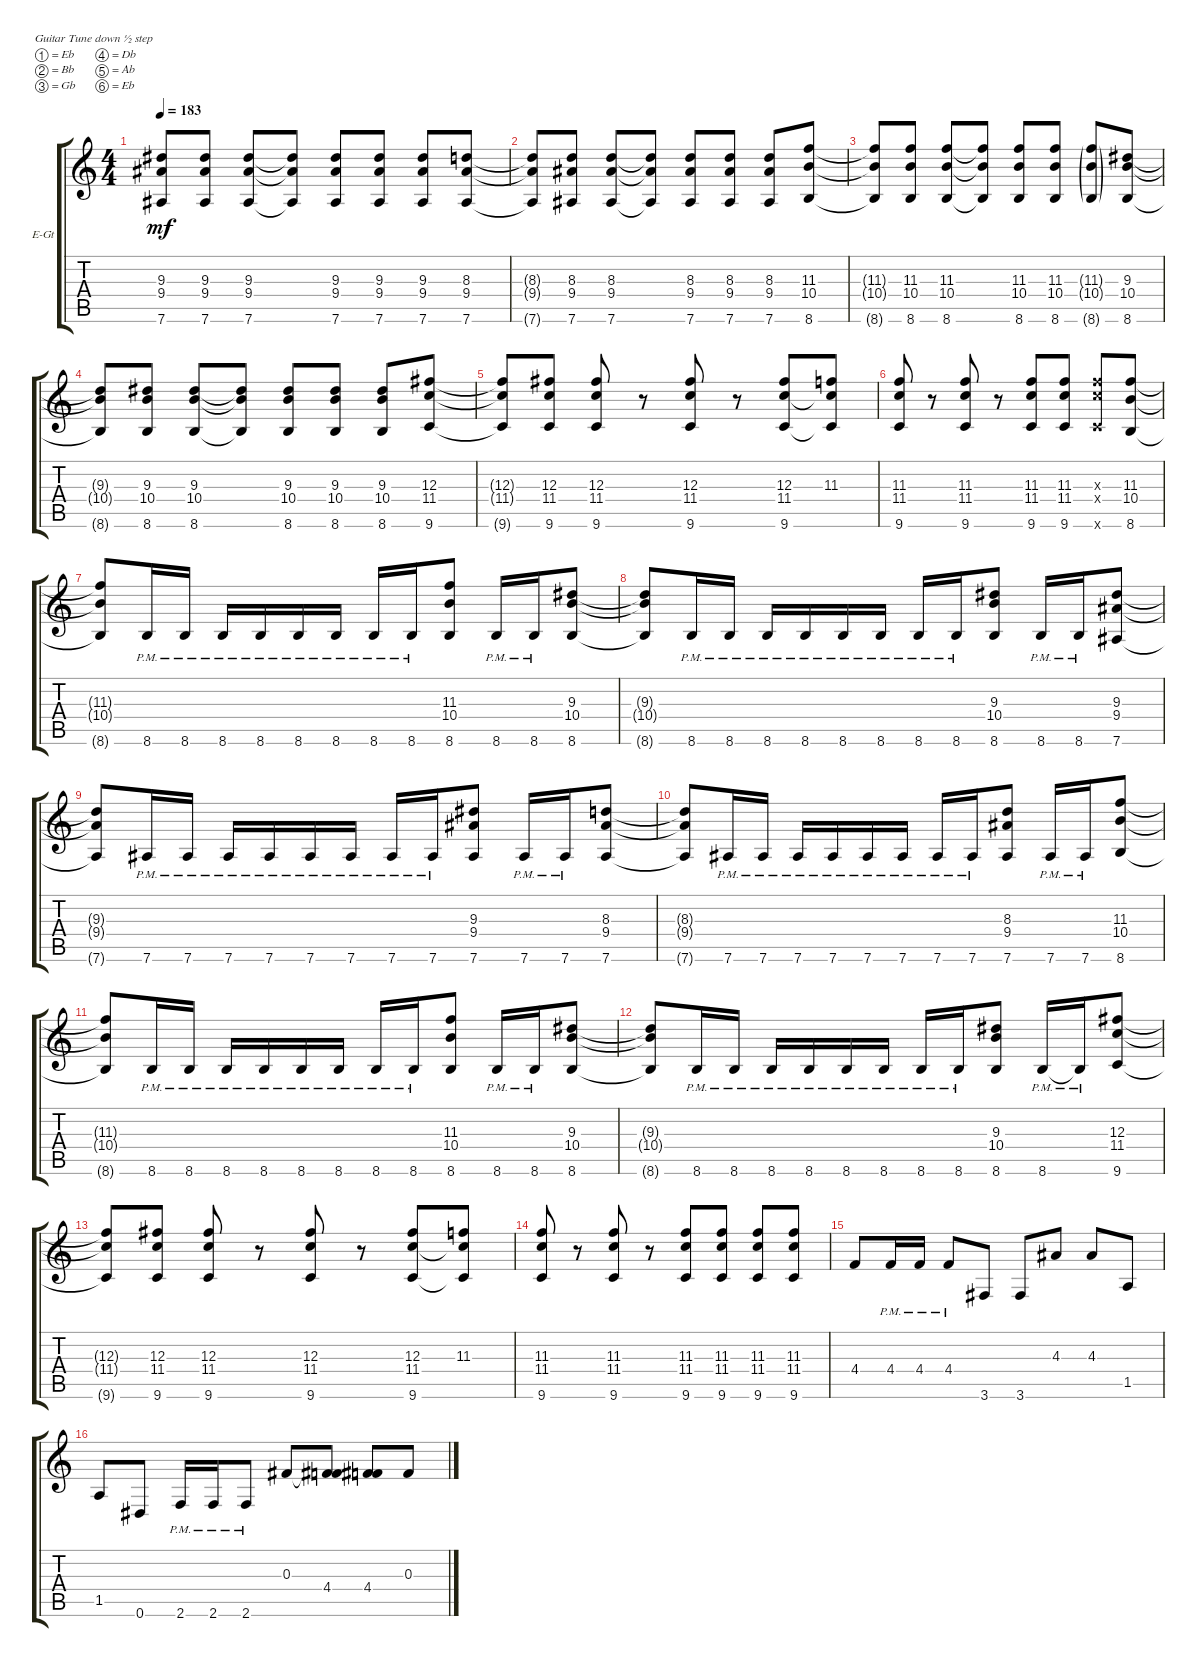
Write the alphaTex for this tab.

\bracketExtendMode groupsimilarinstruments
\firstSystemTrackNameOrientation horizontal
\otherSystemsTrackNameOrientation horizontal
\track ("left" "E-Gt") {instrument distortionguitar}
\staff {score tabs}
\tuning (Eb4 Bb3 Gb3 Db3 Ab2 Eb2)
\ts (4 4)
\tempo 183
\clef g2
\ks c
(7.6{t} 9.4{t} 9.3{t}).8{dy mf} (7.6 9.4 9.3).8 (7.6 9.4 9.3).8 (7.6{t} 9.4{t} 9.3{t}).8 (7.6 9.4 9.3).8 (7.6 9.4 9.3).8 (7.6 9.4 9.3).8 (7.6 9.4 8.3).8 |
(7.6{t} 9.4{t} 8.3{t}).8 (7.6 9.4 8.3).8 (7.6 9.4 8.3).8 (7.6{t} 9.4{t} 8.3{t}).8 (7.6 9.4 8.3).8 (7.6 9.4 8.3).8 (7.6 9.4 8.3).8 (8.6 10.4 11.3).8 |
(8.6{t} 10.4{t} 11.3{t}).8 (8.6 10.4 11.3).8 (8.6 10.4 11.3).8 (8.6{t} 10.4{t} 11.3{t}).8 (8.6 10.4 11.3).8 (8.6 10.4 11.3).8 (8.6{g} 10.4{g} 11.3{g}).8 (8.6 10.4 9.3).8 |
(8.6{t} 10.4{t} 9.3{t}).8 (8.6 10.4 9.3).8 (8.6 10.4 9.3).8 (8.6{t} 10.4{t} 9.3{t}).8 (8.6 10.4 9.3).8 (8.6 10.4 9.3).8 (8.6 10.4 9.3).8 (9.6 11.4 12.3).8 |
(9.6{t} 11.4{t} 12.3{t}).8 (9.6 11.4 12.3).8 (9.6 11.4 12.3).8 r.8 (9.6 11.4 12.3).8 r.8 (9.6 11.4 12.3).8 (9.6{t} 11.4{t} 11.3).8 |
(9.6 11.4 11.3).8 r.8 (9.6 11.4 11.3).8 r.8 (9.6 11.4 11.3).8 (9.6 11.4 11.3).8 (9.6{x} 11.4{x} 11.3{x}).8 (8.6 10.4 11.3).8 |
(8.6{t} 10.4{t} 11.3{t}).8 8.6{pm}.16 8.6{pm}.16 8.6{pm}.16 8.6{pm}.16 8.6{pm}.16 8.6{pm}.16 8.6{pm}.16 8.6{pm}.16 (8.6 10.4 11.3).8 8.6{pm}.16 8.6{pm}.16 (8.6 10.4 9.3).8 |
(8.6{t} 10.4{t} 9.3{t}).8 8.6{pm}.16 8.6{pm}.16 8.6{pm}.16 8.6{pm}.16 8.6{pm}.16 8.6{pm}.16 8.6{pm}.16 8.6{pm}.16 (8.6 10.4 9.3).8 8.6{pm}.16 8.6{pm}.16 (7.6 9.4 9.3).8 |
(9.3{t} 9.4{t} 7.6{t}).8 7.6{pm}.16 7.6{pm}.16 7.6{pm}.16 7.6{pm}.16 7.6{pm}.16 7.6{pm}.16 7.6{pm}.16 7.6{pm}.16 (7.6 9.4 9.3).8 7.6{pm}.16 7.6{pm}.16 (7.6 9.4 8.3).8 |
(7.6{t} 9.4{t} 8.3{t}).8 7.6{pm}.16 7.6{pm}.16 7.6{pm}.16 7.6{pm}.16 7.6{pm}.16 7.6{pm}.16 7.6{pm}.16 7.6{pm}.16 (7.6 9.4 8.3).8 7.6{pm}.16 7.6{pm}.16 (8.6 10.4 11.3).8 |
(11.3{t} 10.4{t} 8.6{t}).8 8.6{pm}.16 8.6{pm}.16 8.6{pm}.16 8.6{pm}.16 8.6{pm}.16 8.6{pm}.16 8.6{pm}.16 8.6{pm}.16 (8.6 10.4 11.3).8 8.6{pm}.16 8.6{pm}.16 (8.6 10.4 9.3).8 |
(8.6{t} 10.4{t} 9.3{t}).8 8.6{pm}.16 8.6{pm}.16 8.6{pm}.16 8.6{pm}.16 8.6{pm}.16 8.6{pm}.16 8.6{pm}.16 8.6{pm}.16 (8.6 10.4 9.3).8 8.6{pm}.16 8.6{pm t}.16 (9.6 11.4 12.3).8 |
(9.6{t} 11.4{t} 12.3{t}).8 (9.6 11.4 12.3).8 (9.6 11.4 12.3).8 r.8 (9.6 11.4 12.3).8 r.8 (9.6 11.4 12.3).8 (9.6{t} 11.4{t} 11.3).8 |
(9.6 11.4 11.3).8 r.8 (9.6 11.4 11.3).8 r.8 (9.6 11.4 11.3).8 (9.6 11.4 11.3).8 (9.6 11.4 11.3).8 (9.6 11.4 11.3).8 |
4.4.8 4.4{pm}.16 4.4{pm}.16 4.4{pm}.8 3.6.8 3.6.8 4.3.8 4.3.8 1.5.8 |
1.5.8 0.6.8 2.6{pm}.16 2.6{pm}.16 2.6{pm}.8 0.3.8 (4.4 0.3{t}).8 (4.4 0.3{t}).8 0.3.8
